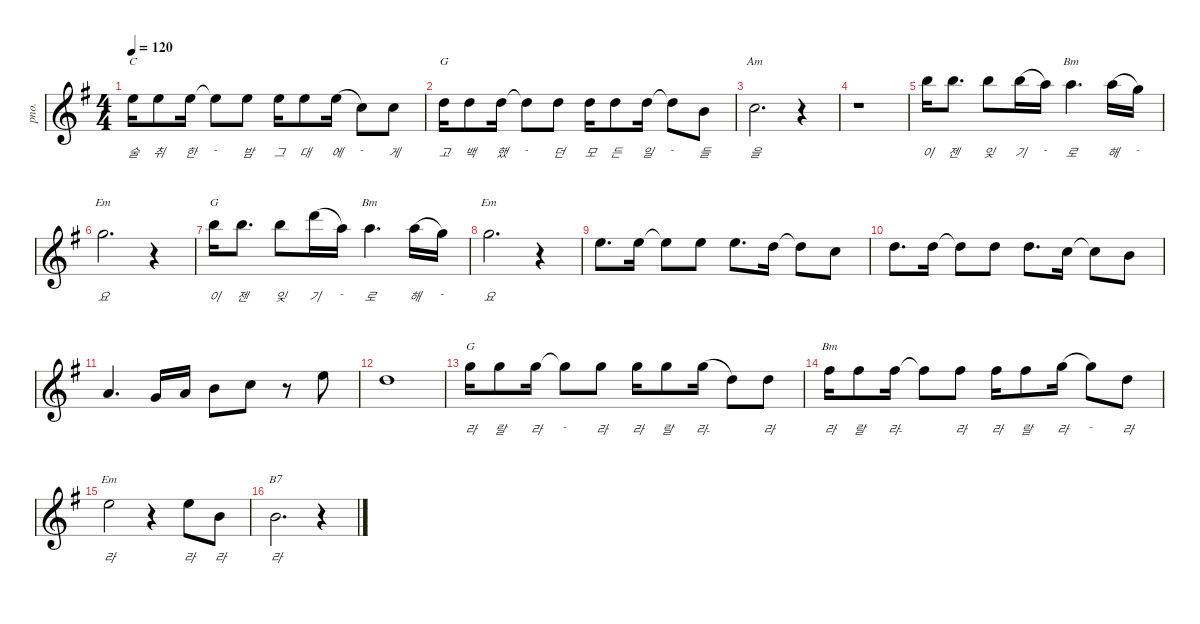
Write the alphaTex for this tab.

\defaultSystemsLayout 4
\hideDynamics
\bracketExtendMode nobrackets
\track ("Acoustic Piano" "pno.") {defaultSystemsLayout 4 instrument acousticgrandpiano}
\staff {score}
\tuning (E4 B3 G3 D3 A2 E2)
\chord ("G" 10 x x x x x) {firstfret 10 showdiagram false showfingering false}
\chord ("G" 15 x x x x x) {firstfret 15 showdiagram false showfingering false}
\chord ("Bm" 14 x x x x x) {firstfret 14 showdiagram false showfingering false}
\chord ("Em" 12 x x x x x) {firstfret 12 showdiagram false showfingering false}
\chord ("B7" 7 x x x x x) {firstfret 7 showdiagram false showfingering false}
\chord ("C" 12 x x x x x) {firstfret 12 showdiagram false showfingering false}
\chord ("Am" 8 x x x x x) {firstfret 8 showdiagram false showfingering false}
\chord ("Bm" 17 x x x x x) {firstfret 17 showdiagram false showfingering false}
\chord ("Em" 15 x x x x x) {firstfret 15 showdiagram false showfingering false}
\chord ("G" 19 x x x x x) {firstfret 19 showdiagram false showfingering false}
\ts (4 4)
\tempo 120
\clef g2
\ks g
12.1{acc forcenatural}.16{ch "C" lyrics (0 "술") lyrics (1 "") lyrics (2 "") lyrics (3 "") lyrics (4 "") dy mf beam Down} 12.1{acc forcenatural}.8{lyrics (0 "취") lyrics (1 "") lyrics (2 "") lyrics (3 "") lyrics (4 "") beam Down} 12.1{acc forcenatural}.16{lyrics (0 "한") lyrics (1 "") lyrics (2 "") lyrics (3 "") lyrics (4 "") beam Down} 12.1{t acc forcenatural}.8{lyrics (0 "-") lyrics (1 "") lyrics (2 "") lyrics (3 "") lyrics (4 "") beam Down} 12.1{acc forcenatural}.8{lyrics (0 "밤") lyrics (1 "") lyrics (2 "") lyrics (3 "") lyrics (4 "") beam Down} 12.1{acc forcenatural}.16{lyrics (0 "그") lyrics (1 "") lyrics (2 "") lyrics (3 "") lyrics (4 "") beam Down} 12.1{acc forcenatural}.8{lyrics (0 "대") lyrics (1 "") lyrics (2 "") lyrics (3 "") lyrics (4 "") beam Down} 12.1{acc forcenatural}.16{lyrics (0 "에") lyrics (1 "") lyrics (2 "") lyrics (3 "") lyrics (4 "") legatoorigin beam Down} 8.1{acc forcenatural}.8{lyrics (0 "-") lyrics (1 "") lyrics (2 "") lyrics (3 "") lyrics (4 "") beam Down} 8.1{acc forcenatural}.8{lyrics (0 "게") lyrics (1 "") lyrics (2 "") lyrics (3 "") lyrics (4 "") beam Down} |
10.1{acc forcenatural}.16{ch "G" lyrics (0 "고") lyrics (1 "") lyrics (2 "") lyrics (3 "") lyrics (4 "") beam Down} 10.1{acc forcenatural}.8{lyrics (0 "백") lyrics (1 "") lyrics (2 "") lyrics (3 "") lyrics (4 "") beam Down} 10.1{acc forcenatural}.16{lyrics (0 "했") lyrics (1 "") lyrics (2 "") lyrics (3 "") lyrics (4 "") beam Down} 10.1{t acc forcenatural}.8{lyrics (0 "-") lyrics (1 "") lyrics (2 "") lyrics (3 "") lyrics (4 "") beam Down} 10.1{acc forcenatural}.8{lyrics (0 "던") lyrics (1 "") lyrics (2 "") lyrics (3 "") lyrics (4 "") beam Down} 10.1{acc forcenatural}.16{lyrics (0 "모") lyrics (1 "") lyrics (2 "") lyrics (3 "") lyrics (4 "") beam Down} 10.1{acc forcenatural}.8{lyrics (0 "든") lyrics (1 "") lyrics (2 "") lyrics (3 "") lyrics (4 "") beam Down} 10.1{acc forcenatural}.16{lyrics (0 "일") lyrics (1 "") lyrics (2 "") lyrics (3 "") lyrics (4 "") beam Down} 10.1{t acc forcenatural}.8{lyrics (0 "-") lyrics (1 "") lyrics (2 "") lyrics (3 "") lyrics (4 "") beam Down} 7.1{acc forcenatural}.8{lyrics (0 "들") lyrics (1 "") lyrics (2 "") lyrics (3 "") lyrics (4 "") beam Down} |
8.1{acc forcenatural}.2{d ch "Am" lyrics (0 "을") lyrics (1 "") lyrics (2 "") lyrics (3 "") lyrics (4 "") beam Down} r.4{beam Down} |
r.1{beam Down} |
19.1{acc forcenatural}.16{lyrics (0 "이") lyrics (1 "") lyrics (2 "") lyrics (3 "") lyrics (4 "") beam Down} 19.1{acc forcenatural}.8{d lyrics (0 "젠") lyrics (1 "") lyrics (2 "") lyrics (3 "") lyrics (4 "") beam Down} 19.1{acc forcenatural}.8{lyrics (0 "잊") lyrics (1 "") lyrics (2 "") lyrics (3 "") lyrics (4 "") beam Down} 19.1{acc forcenatural}.16{lyrics (0 "기") lyrics (1 "") lyrics (2 "") lyrics (3 "") lyrics (4 "") legatoorigin beam Down} 17.1{acc forcenatural}.16{lyrics (0 "-") lyrics (1 "") lyrics (2 "") lyrics (3 "") lyrics (4 "") beam Down} 17.1{acc forcenatural}.4{d ch "Bm" lyrics (0 "로") lyrics (1 "") lyrics (2 "") lyrics (3 "") lyrics (4 "") beam Down} 17.1{acc forcenatural}.16{lyrics (0 "해") lyrics (1 "") lyrics (2 "") lyrics (3 "") lyrics (4 "") legatoorigin beam Down} 15.1{acc forcenatural}.16{lyrics (0 "-") lyrics (1 "") lyrics (2 "") lyrics (3 "") lyrics (4 "") beam Down} |
15.1{acc forcenatural}.2{d ch "Em" lyrics (0 "요") lyrics (1 "") lyrics (2 "") lyrics (3 "") lyrics (4 "") beam Down} r.4{beam Down} |
19.1{acc forcenatural}.16{ch "G" lyrics (0 "이") lyrics (1 "") lyrics (2 "") lyrics (3 "") lyrics (4 "") beam Down} 19.1{acc forcenatural}.8{d lyrics (0 "젠") lyrics (1 "") lyrics (2 "") lyrics (3 "") lyrics (4 "") beam Down} 19.1{acc forcenatural}.8{lyrics (0 "잊") lyrics (1 "") lyrics (2 "") lyrics (3 "") lyrics (4 "") beam Down} 22.1{acc forcenatural}.16{lyrics (0 "기") lyrics (1 "") lyrics (2 "") lyrics (3 "") lyrics (4 "") legatoorigin beam Down} 17.1{acc forcenatural}.16{lyrics (0 "-") lyrics (1 "") lyrics (2 "") lyrics (3 "") lyrics (4 "") beam Down} 17.1{acc forcenatural}.4{d ch "Bm" lyrics (0 "로") lyrics (1 "") lyrics (2 "") lyrics (3 "") lyrics (4 "") beam Down} 17.1{acc forcenatural}.16{lyrics (0 "해") lyrics (1 "") lyrics (2 "") lyrics (3 "") lyrics (4 "") legatoorigin beam Down} 15.1{acc forcenatural}.16{lyrics (0 "-") lyrics (1 "") lyrics (2 "") lyrics (3 "") lyrics (4 "") beam Down} |
15.1{acc forcenatural}.2{d ch "Em" lyrics (0 "요") lyrics (1 "") lyrics (2 "") lyrics (3 "") lyrics (4 "") beam Down} r.4{beam Down} |
12.1{acc forcenatural}.8{d beam Down} 12.1{acc forcenatural}.16{beam Down} 12.1{t acc forcenatural}.8{beam Down} 12.1{acc forcenatural}.8{beam Down} 12.1{acc forcenatural}.8{d beam Down} 10.1{acc forcenatural}.16{beam Down} 10.1{t acc forcenatural}.8{beam Down} 8.1{acc forcenatural}.8{beam Down} |
10.1{acc forcenatural}.8{d beam Down} 10.1{acc forcenatural}.16{beam Down} 10.1{t acc forcenatural}.8{beam Down} 10.1{acc forcenatural}.8{beam Down} 10.1{acc forcenatural}.8{d beam Down} 8.1{acc forcenatural}.16{beam Down} 8.1{t acc forcenatural}.8{beam Down} 7.1{acc forcenatural}.8{beam Down} |
5.1{acc forcenatural}.4{d beam Up} 3.1{acc forcenatural}.16{beam Up} 5.1{acc forcenatural}.16{beam Up} 7.1{acc forcenatural}.8{beam Down} 8.1{acc forcenatural}.8{beam Down} r.8{beam Down} 12.1{acc forcenatural}.8{beam Down} |
10.1{acc forcenatural}.1{beam Down} |
15.1{acc forcenatural}.16{ch "G" lyrics (0 "라") lyrics (1 "") lyrics (2 "") lyrics (3 "") lyrics (4 "") beam Down} 15.1{acc forcenatural}.8{lyrics (0 "랄") lyrics (1 "") lyrics (2 "") lyrics (3 "") lyrics (4 "") beam Down} 15.1{acc forcenatural}.16{lyrics (0 "라") lyrics (1 "") lyrics (2 "") lyrics (3 "") lyrics (4 "") beam Down} 15.1{t acc forcenatural}.8{lyrics (0 "-") lyrics (1 "") lyrics (2 "") lyrics (3 "") lyrics (4 "") beam Down} 15.1{acc forcenatural}.8{lyrics (0 "라") lyrics (1 "") lyrics (2 "") lyrics (3 "") lyrics (4 "") beam Down} 15.1{acc forcenatural}.16{lyrics (0 "라") lyrics (1 "") lyrics (2 "") lyrics (3 "") lyrics (4 "") beam Down} 15.1{acc forcenatural}.8{lyrics (0 "랄") lyrics (1 "") lyrics (2 "") lyrics (3 "") lyrics (4 "") beam Down} 15.1{acc forcenatural}.16{lyrics (0 "라-") lyrics (1 "") lyrics (2 "") lyrics (3 "") lyrics (4 "") legatoorigin beam Down} 10.1{acc forcenatural}.8{beam Down} 10.1{acc forcenatural}.8{lyrics (0 "라") lyrics (1 "") lyrics (2 "") lyrics (3 "") lyrics (4 "") beam Down} |
14.1{acc #}.16{ch "Bm" lyrics (0 "라") lyrics (1 "") lyrics (2 "") lyrics (3 "") lyrics (4 "") beam Down} 14.1{acc #}.8{lyrics (0 "랄") lyrics (1 "") lyrics (2 "") lyrics (3 "") lyrics (4 "") beam Down} 14.1{acc #}.16{lyrics (0 "라-") lyrics (1 "") lyrics (2 "") lyrics (3 "") lyrics (4 "") beam Down} 14.1{t acc #}.8{beam Down} 14.1{acc #}.8{lyrics (0 "라") lyrics (1 "") lyrics (2 "") lyrics (3 "") lyrics (4 "") beam Down} 14.1{acc #}.16{lyrics (0 "라") lyrics (1 "") lyrics (2 "") lyrics (3 "") lyrics (4 "") beam Down} 14.1{acc #}.8{lyrics (0 "랄") lyrics (1 "") lyrics (2 "") lyrics (3 "") lyrics (4 "") beam Down} 15.1{acc forcenatural}.16{lyrics (0 "라") lyrics (1 "") lyrics (2 "") lyrics (3 "") lyrics (4 "") legatoorigin beam Down} 15.1{acc forcenatural}.8{lyrics (0 "-") lyrics (1 "") lyrics (2 "") lyrics (3 "") lyrics (4 "") beam Down} 10.1{acc forcenatural}.8{lyrics (0 "라") lyrics (1 "") lyrics (2 "") lyrics (3 "") lyrics (4 "") beam Down} |
12.1{acc forcenatural}.2{ch "Em" lyrics (0 "라") lyrics (1 "") lyrics (2 "") lyrics (3 "") lyrics (4 "") beam Down} r.4{beam Down} 12.1{acc forcenatural}.8{lyrics (0 "라") lyrics (1 "") lyrics (2 "") lyrics (3 "") lyrics (4 "") beam Down} 7.1{acc forcenatural}.8{lyrics (0 "라") lyrics (1 "") lyrics (2 "") lyrics (3 "") lyrics (4 "") beam Down} |
7.1{acc forcenatural}.2{d ch "B7" lyrics (0 "라") lyrics (1 "") lyrics (2 "") lyrics (3 "") lyrics (4 "") beam Down} r.4{beam Down}
